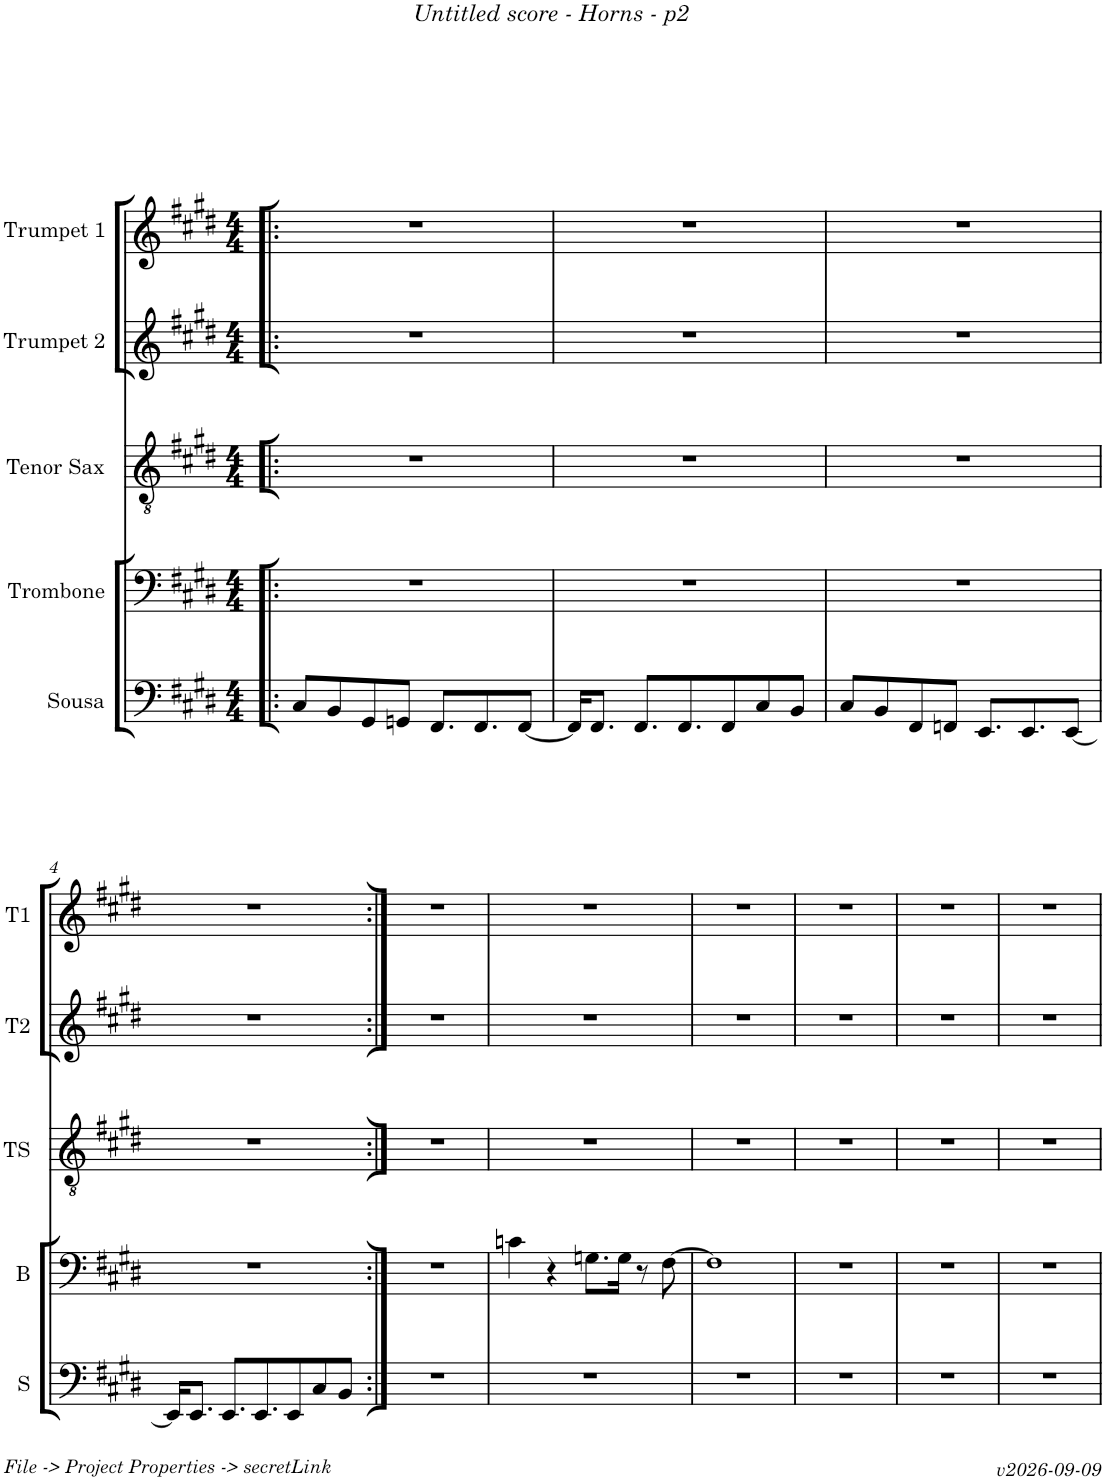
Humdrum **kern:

**kern	**kern	**kern	**kern	**kern
*part5	*part4	*part3	*part2	*part1
*staff5	*staff4	*staff3	*staff2	*staff1
*I"Sousa	*I"Trombone	*I"Tenor Sax	*I"Trumpet 2	*I"Trumpet 1
*I'S	*	*I'TS	*I'T2	*I'T1
*clefF4	*clefF4	*clefGv2	*clefG2	*clefG2
*	*	*Trd8c14	*Trd1c2	*Trd1c2
*k[f#c#g#d#]	*k[f#c#g#d#]	*k[f#c#g#d#]	*k[f#c#g#d#]	*k[f#c#g#d#]
*M4/4	*M4/4	*M4/4	*M4/4	*M4/4
=1!|:	=1!|:	=1!|:	=1!|:	=1!|:
8C#/L	1r	1r	1r	1r
8BB/	.	.	.	.
8GG#/	.	.	.	.
8GGn/J	.	.	.	.
8.FF#/L	.	.	.	.
8.FF#/	.	.	.	.
[8FF#/J	.	.	.	.
=2	=2	=2	=2	=2
16FF#/KL]	1r	1r	1r	1r
8.FF#/J	.	.	.	.
8.FF#/L	.	.	.	.
8.FF#/	.	.	.	.
8FF#/	.	.	.	.
8C#/	.	.	.	.
8BB/J	.	.	.	.
=3	=3	=3	=3	=3
8C#/L	1r	1r	1r	1r
8BB/	.	.	.	.
8FF#/	.	.	.	.
8FFn/J	.	.	.	.
8.EE/L	.	.	.	.
8.EE/	.	.	.	.
[8EE/J	.	.	.	.
!!LO:LB:g=z
=4	=4	=4	=4	=4
16EE/KL]	1r	1r	1r	1r
8.EE/J	.	.	.	.
8.EE/L	.	.	.	.
8.EE/	.	.	.	.
8EE/	.	.	.	.
8C#/	.	.	.	.
8BB/J	.	.	.	.
=5:|!	=5:|!	=5:|!	=5:|!	=5:|!
1r	1r	1r	1r	1r
=6	=6	=6	=6	=6
1r	4cn\	1r	1r	1r
.	4r	.	.	.
.	8.Gn\L	.	.	.
.	16G\Jk	.	.	.
.	8r	.	.	.
.	[8F#\	.	.	.
=7	=7	=7	=7	=7
1r	1F#]	1r	1r	1r
=8	=8	=8	=8	=8
1r	1r	1r	1r	1r
=9	=9	=9	=9	=9
1r	1r	1r	1r	1r
=10	=10	=10	=10	=10
1r	1r	1r	1r	1r
=	=	=	=	=
*-	*-	*-	*-	*-
